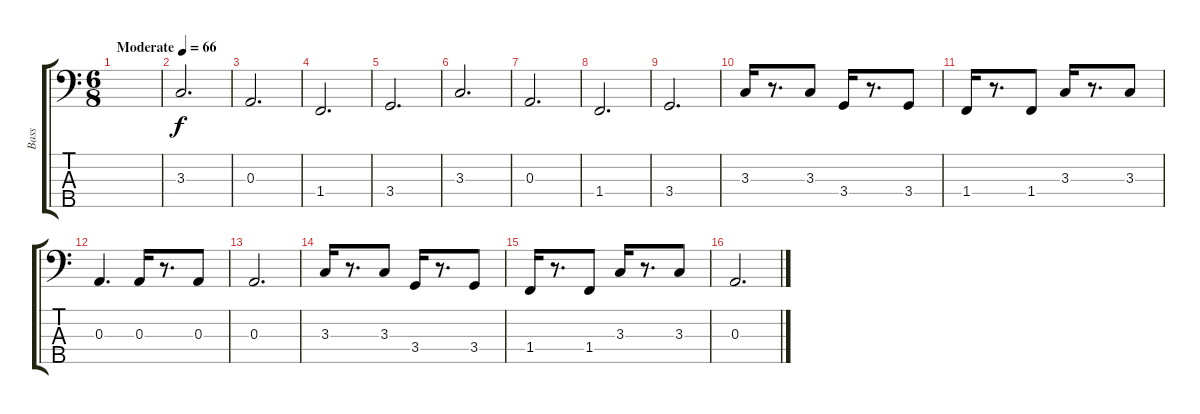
\track ("Bass" "Bass") {instrument electricbassfinger}
\staff {score tabs}
\tuning (G2 D2 A1 E1 B0) {hide}
\ts (6 8)
\tempo (66 "Moderate")
\clef f4
\ks c
|
3.3.2{d} |
0.3.2{d} |
1.4.2{d} |
3.4.2{d} |
3.3.2{d} |
0.3.2{d} |
1.4.2{d} |
3.4.2{d} |
3.3.16 r.8{d} 3.3.8 3.4.16 r.8{d} 3.4.8 |
1.4.16 r.8{d} 1.4.8 3.3.16 r.8{d} 3.3.8 |
0.3.4{d} 0.3.16 r.8{d} 0.3.8 |
0.3.2{d} |
3.3.16 r.8{d} 3.3.8 3.4.16 r.8{d} 3.4.8 |
1.4.16 r.8{d} 1.4.8 3.3.16 r.8{d} 3.3.8 |
0.3.2{d}
